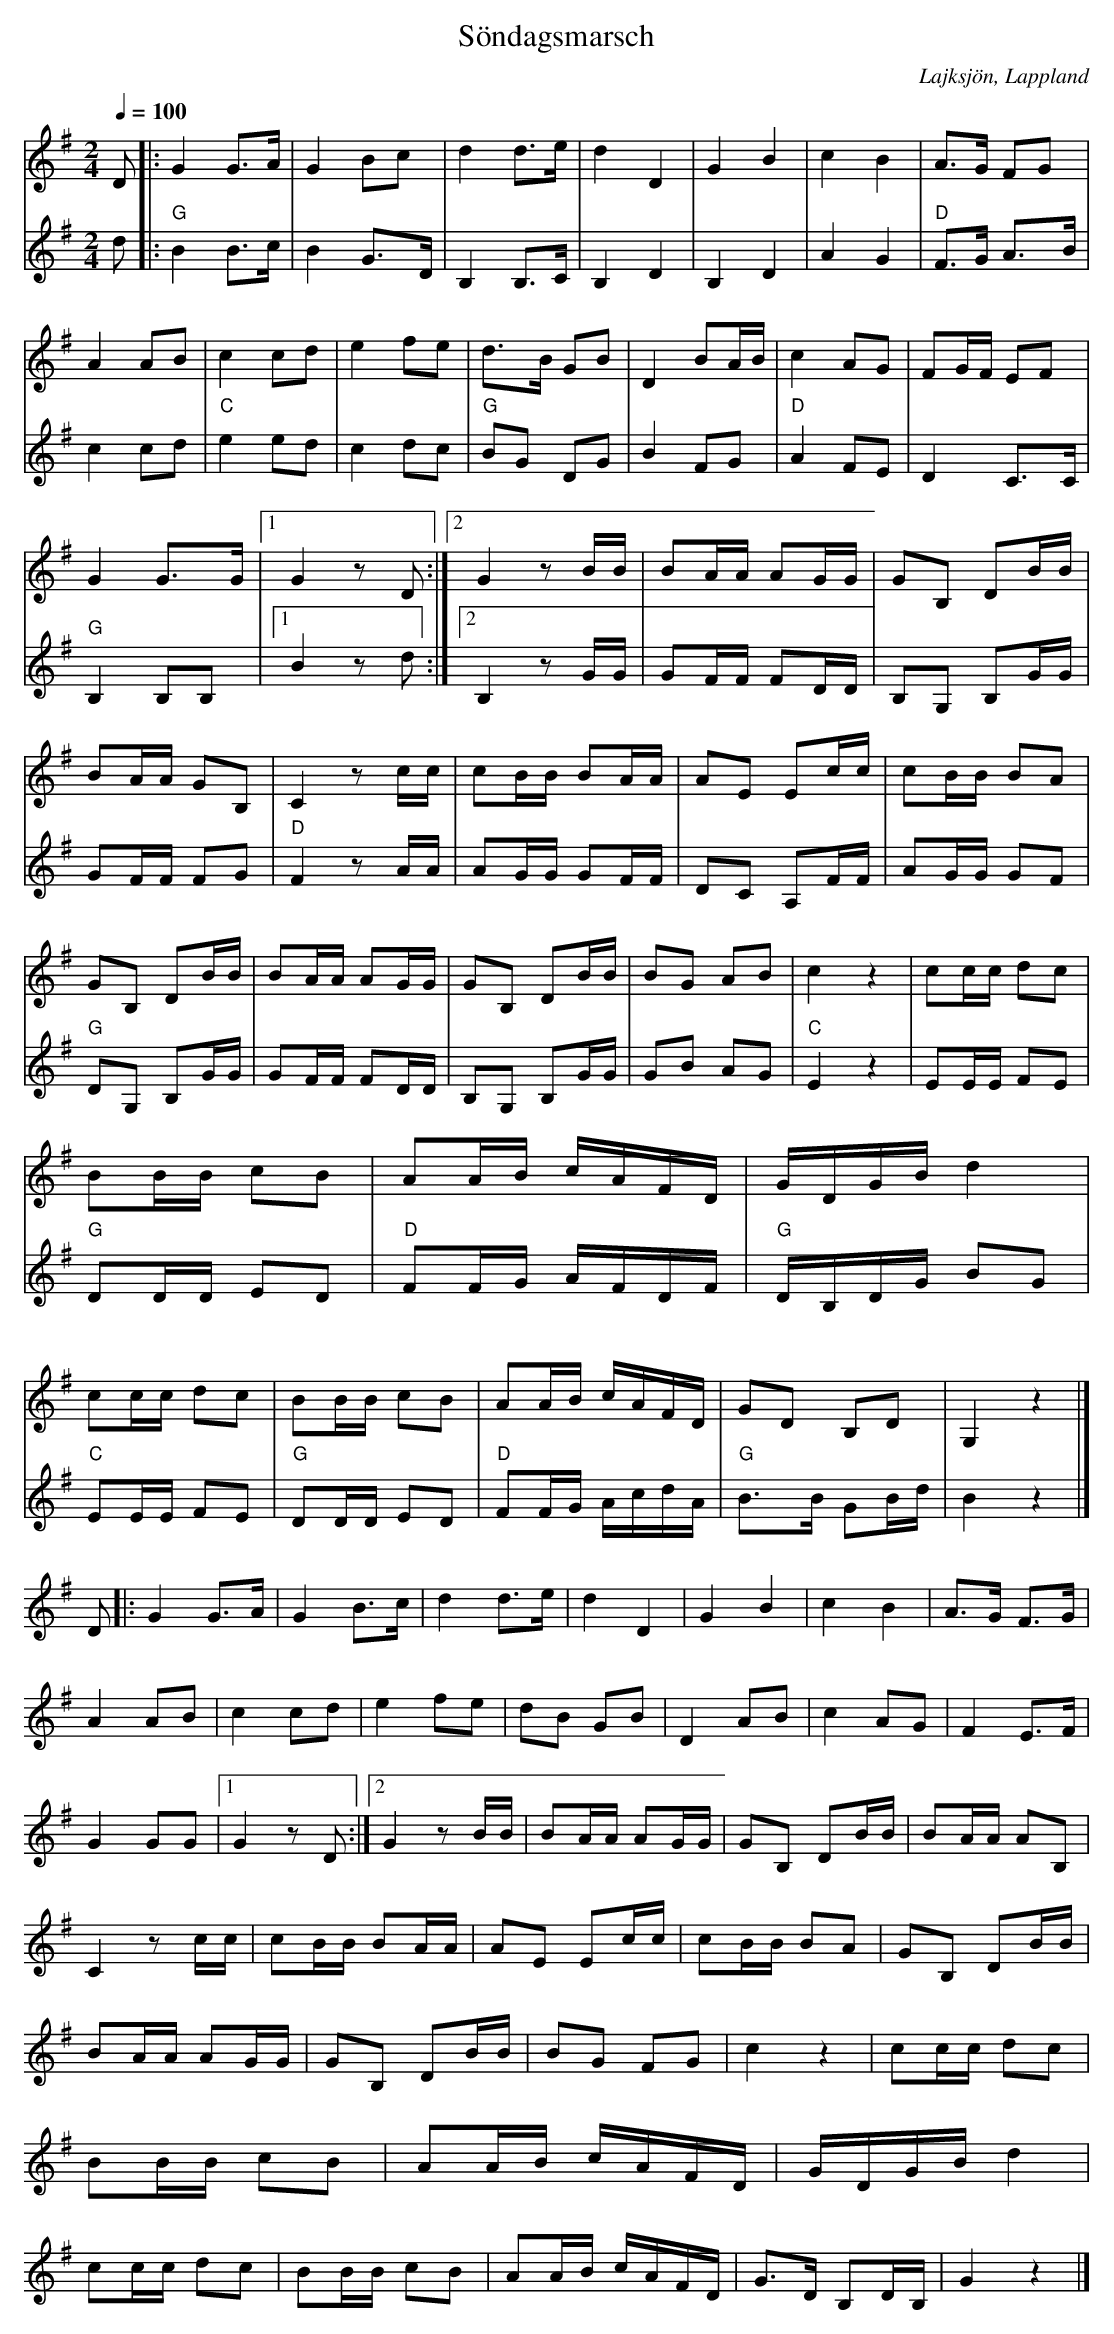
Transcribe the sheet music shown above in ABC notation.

X:1
T:Söndagsmarsch
O:Lajksjön, Lappland
Q:1/4=100
M:2/4
L:1/16
K:G
V:1
D2|:G4 G3A|G4 B2c2|d4 d3e|d4 D4|G4 B4|c4 B4|A3G F2G2|A4 A2B2|c4 c2d2|e4 f2e2|d3B G2B2|D4 B2AB|c4 A2G2|F2GF E2F2|G4 G3G|1 G4 z2 D2:|2 G4 z2 BB| B2AA A2GG | G2B,2 D2BB| B2AA G2B,2| C4 z2 cc|c2BB B2AA| A2E2 E2cc| c2BB B2A2 | G2B,2 D2BB| B2AA A2GG|G2B,2 D2BB| B2G2 A2B2|c4 z4| c2cc d2c2|B2BB c2B2|A2AB cAFD|GDGB d4| c2cc d2c2|B2BB c2B2|A2AB cAFD| G2D2 B,2D2|G,4 z4 |]
V:1
D2|:G4 G3A|G4 B3c|d4 d3e|d4 D4|G4 B4|c4 B4|A3G F3G|A4 A2B2|c4 c2d2|e4 f2e2|d2B2 G2B2|D4 A2B2|c4 A2G2|F4 E3F|G4 G2G2|1 G4 z2 D2:|2 G4 z2 BB| B2AA A2GG | G2B,2 D2BB| B2AA A2B,2| C4 z2 cc|c2BB B2AA| A2E2 E2cc| c2BB B2A2 | G2B,2 D2BB| B2AA A2GG|G2B,2 D2BB| B2G2 F2G2|c4 z4| c2cc d2c2|B2BB c2B2|A2AB cAFD|GDGB d4| c2cc d2c2|B2BB c2B2|A2AB cAFD| G3D B,2DB,|G4 z4 |]
V:2
d2|:"G" B4 B3c|B4 G3D|B,4 B,3C|B,4 D4| B,4 D4| A4 G4|"D" F3G A3B| c4 c2d2|"C" e4 e2d2| c4 d2c2|"G" B2G2 D2G2 |B4 F2G2|"D" A4 F2E2| D4 C3C |"G" B,4 B,2B,2 |1 B4 z2 d2:|2 B,4 z2 GG| G2FF F2DD | B,2G,2 B,2GG| G2FF F2G2|"D" F4 z2 AA| A2GG G2FF| D2C2 A,2FF| A2GG G2F2|"G" D2G,2 B,2GG|G2FF F2DD|B,2G,2 B,2GG|G2B2 A2G2|"C" E4 z4| E2EE F2E2|"G" D2DD E2D2|"D" F2FG AFDF|"G" DB,DG B2G2|"C" E2EE F2E2|"G" D2DD E2D2|"D" F2FG AcdA|"G" B3B G2Bd| B4 z4|]
